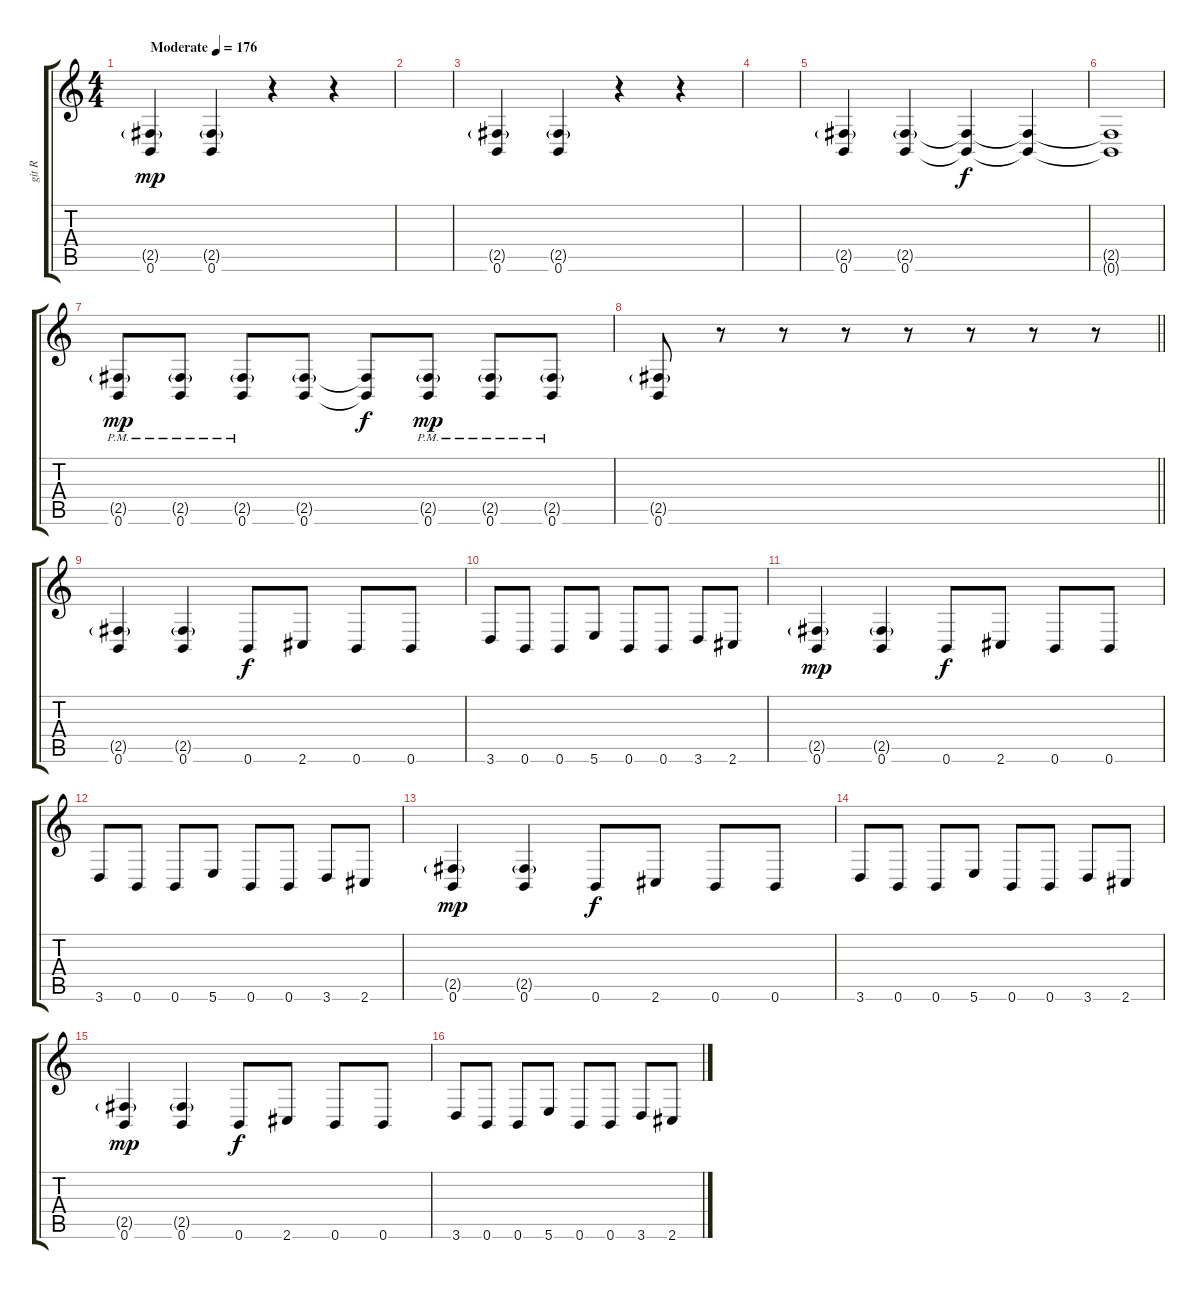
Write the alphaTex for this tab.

\track ("git R" "git R") {instrument distortionguitar}
\staff {score tabs}
\tuning (B3 Gb3 D3 A2 E2 B1) {hide}
\ts (4 4)
\tempo (176 "Moderate")
\clef g2
\ks c
(2.5{g} 0.6).4{dy mp instrument distortionguitar} (2.5{g} 0.6).4 r.4 r.4 |
|
(2.5{g} 0.6).4 (2.5{g} 0.6).4 r.4 r.4 |
|
(2.5{g} 0.6).4 (2.5{g} 0.6).4 (2.5{t} 0.6{t}).4{dy f} (2.5{t} 0.6{t}).4 |
(2.5{t} 0.6{t}).1 |
(2.5{g} 0.6{pm}).8{dy mp} (2.5{g} 0.6{pm}).8 (2.5{g} 0.6{pm}).8 (2.5{g} 0.6).8 (2.5{t} 0.6{t}).8{dy f} (2.5{g} 0.6{pm}).8{dy mp} (2.5{g} 0.6{pm}).8 (2.5{g} 0.6{pm}).8 |
\barLineRight lightlight
(2.5{g} 0.6).8 r.8 r.8 r.8 r.8 r.8 r.8 r.8 |
(2.5{g} 0.6).4 (2.5{g} 0.6).4 0.6.8{dy f} 2.6.8 0.6.8 0.6.8 |
3.6.8 0.6.8 0.6.8 5.6.8 0.6.8 0.6.8 3.6.8 2.6.8 |
(2.5{g} 0.6).4{dy mp} (2.5{g} 0.6).4 0.6.8{dy f} 2.6.8 0.6.8 0.6.8 |
3.6.8 0.6.8 0.6.8 5.6.8 0.6.8 0.6.8 3.6.8 2.6.8 |
(2.5{g} 0.6).4{dy mp} (2.5{g} 0.6).4 0.6.8{dy f} 2.6.8 0.6.8 0.6.8 |
3.6.8 0.6.8 0.6.8 5.6.8 0.6.8 0.6.8 3.6.8 2.6.8 |
(2.5{g} 0.6).4{dy mp} (2.5{g} 0.6).4 0.6.8{dy f} 2.6.8 0.6.8 0.6.8 |
3.6.8 0.6.8 0.6.8 5.6.8 0.6.8 0.6.8 3.6.8 2.6.8
